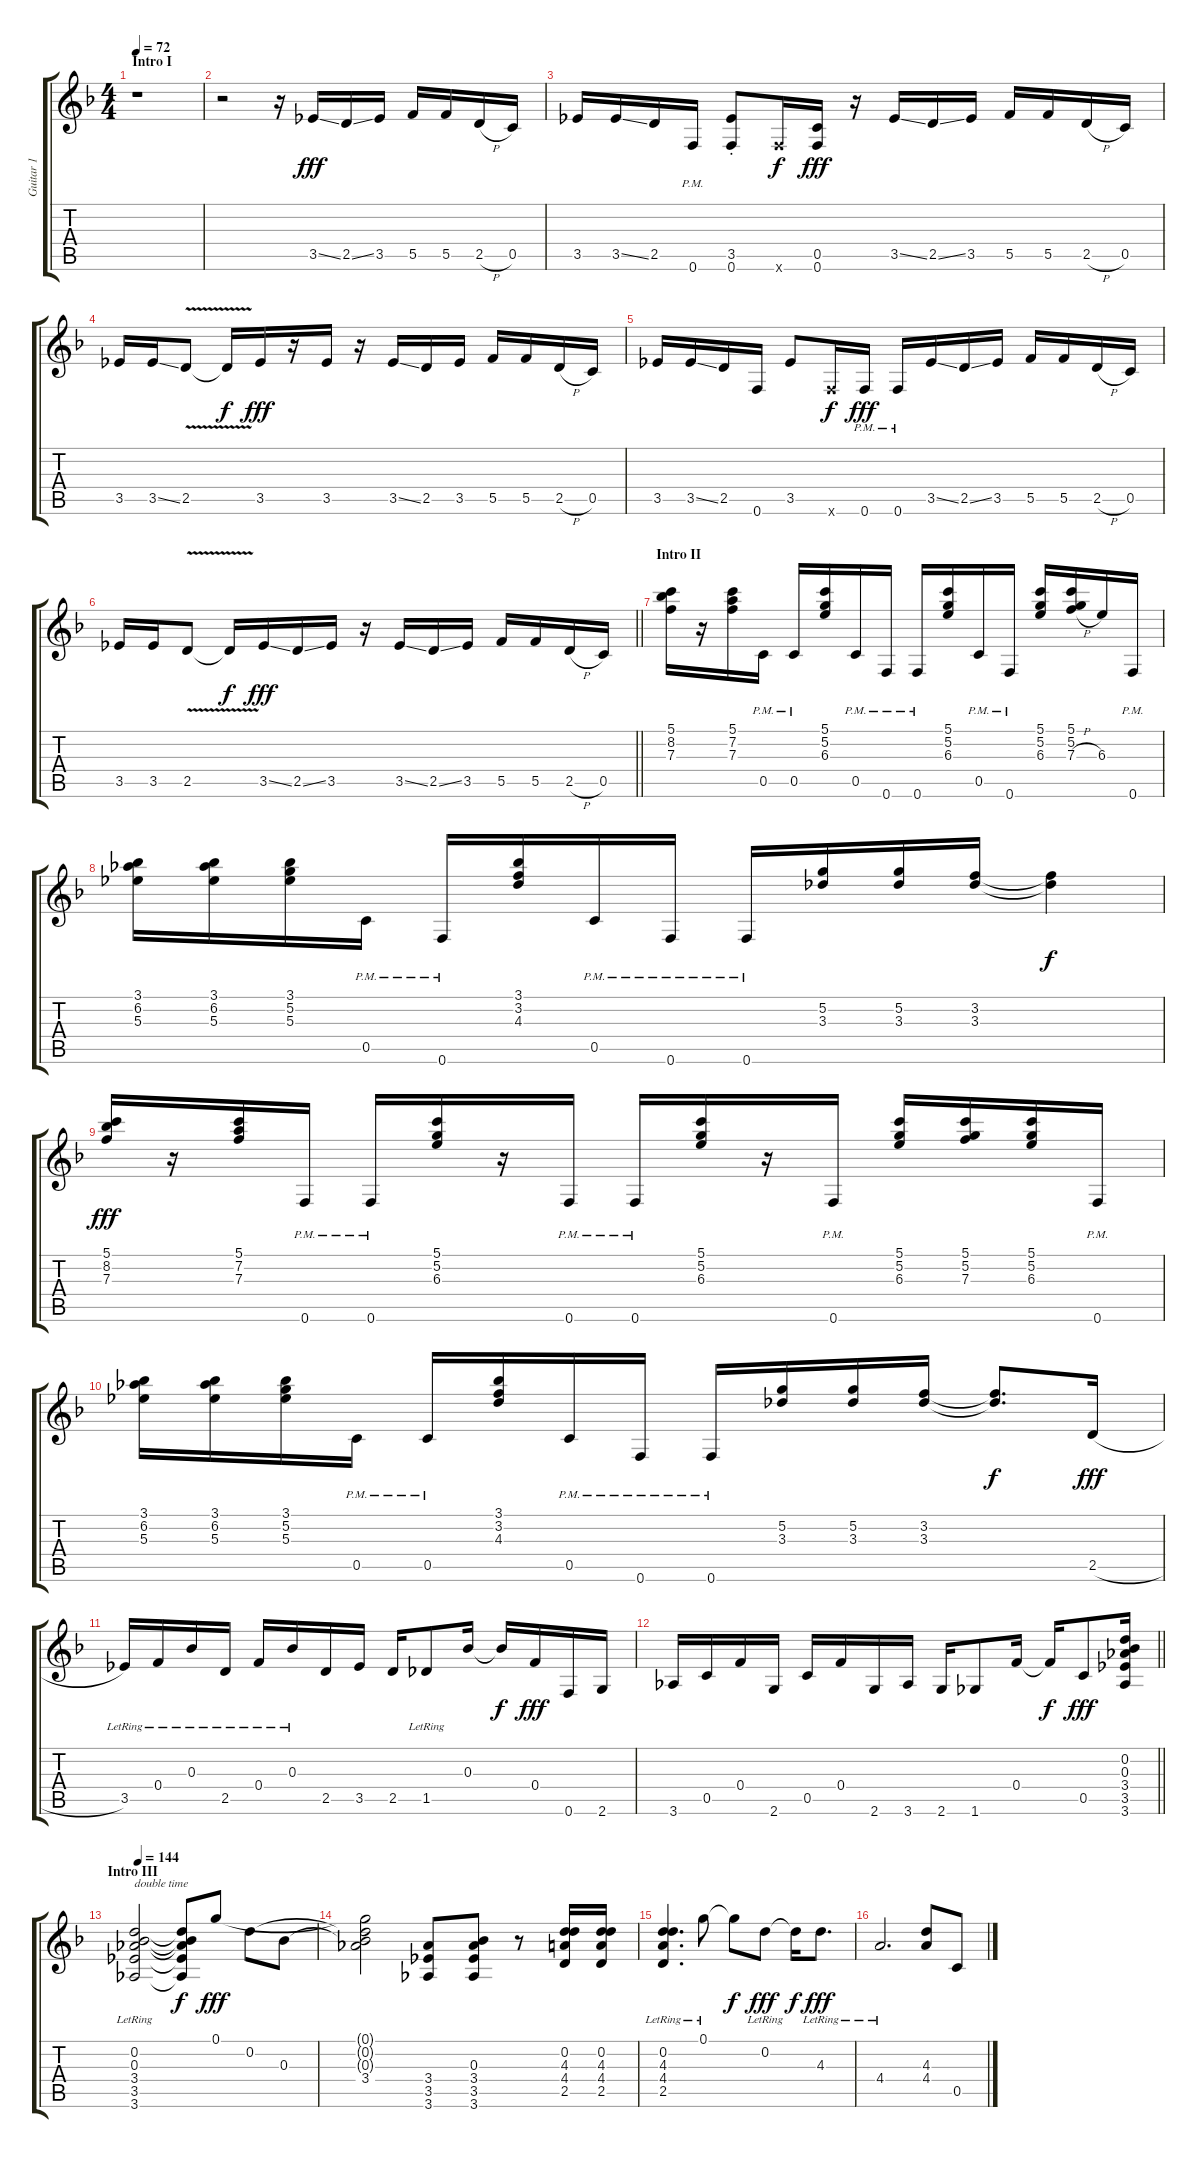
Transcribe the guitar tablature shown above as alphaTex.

\track ("Guitar 1" "Guitar 1") {instrument distortionguitar}
\staff {score tabs}
\tuning (G4 D4 Bb3 F3 C3 F2) {hide}
\ts (4 4)
\section ("" "Intro I")
\tempo 72
\clef g2
\ks f
r.1{dy fff instrument distortionguitar} |
r.2 r.16 3.5{ss}.16 2.5{ss}.16 3.5.16 5.5.16 5.5.16 2.5{h}.16 0.5.16 |
3.5.16 3.5{ss}.16 2.5.16 0.6{pm}.16 (3.5{st} 0.6{st}).8 0.6{x}.16{dy f} (0.5 0.6).16{dy fff} r.16 3.5{ss}.16 2.5{ss}.16 3.5.16 5.5.16 5.5.16 2.5{h}.16 0.5.16 |
3.5.16 3.5{ss}.16 2.5{v}.8 2.5{t}.16{dy f} 3.5.16{dy fff} r.16 3.5.16 r.16 3.5{ss}.16 2.5.16 3.5.16 5.5.16 5.5.16 2.5{h}.16 0.5.16 |
3.5.16 3.5{ss}.16 2.5.16 0.6.16 3.5.8 0.6{x}.16{dy f} 0.6{pm}.16{dy fff} 0.6{pm}.16 3.5{ss}.16 2.5{ss}.16 3.5.16 5.5.16 5.5.16 2.5{h}.16 0.5.16 |
\barLineRight lightlight
3.5.16 3.5.16 2.5{v}.8 2.5{t}.16{dy f} 3.5{ss}.16{dy fff} 2.5{ss}.16 3.5.16 r.16 3.5{ss}.16 2.5{ss}.16 3.5.16 5.5.16 5.5.16 2.5{h}.16 0.5.16 |
\section ("" "Intro II")
(5.1 8.2 7.3).16 r.16 (5.1 7.2 7.3).16 0.5{pm}.16 0.5{pm}.16 (5.1 5.2 6.3).16 0.5{pm}.16 0.6{pm}.16 0.6{pm}.16 (5.1 5.2 6.3).16 0.5{pm}.16 0.6{pm}.16 (5.1 5.2 6.3).16 (5.1 5.2 7.3{h}).16 6.3.16 0.6{pm}.16 |
(3.1 6.2 5.3).16 (3.1 6.2 5.3).16 (3.1 5.2 5.3).16 0.5{pm}.16 0.6{pm}.16 (3.1 3.2 4.3).16 0.5{pm}.16 0.6{pm}.16 0.6{pm}.16 (5.2 3.3).16 (5.2 3.3).16 (3.2 3.3).16 (3.2{t} 3.3{t}).4{dy f} |
(5.1 8.2 7.3).16{dy fff} r.16 (5.1 7.2 7.3).16 0.6{pm}.16 0.6{pm}.16 (5.1 5.2 6.3).16 r.16 0.6{pm}.16 0.6{pm}.16 (5.1 5.2 6.3).16 r.16 0.6{pm}.16 (5.1 5.2 6.3).16 (5.1 5.2 7.3).16 (5.1 5.2 6.3).16 0.6{pm}.16 |
(3.1 6.2 5.3).16 (3.1 6.2 5.3).16 (3.1 5.2 5.3).16 0.5{pm}.16 0.5{pm}.16 (3.1 3.2 4.3).16 0.5{pm}.16 0.6{pm}.16 0.6{pm}.16 (5.2 3.3).16 (5.2 3.3).16 (3.2 3.3).16 (3.2{t} 3.3{t}).8{d dy f} 2.5{h}.16{dy fff} |
3.5{lr}.16 0.4{lr}.16 0.3{lr}.16 2.5{lr}.16 0.4{lr}.16 0.3{lr}.16 2.5.16 3.5.16 2.5.16 1.5{lr}.8 0.3.16 0.3{t}.16{dy f} 0.4.16{dy fff} 0.6.16 2.6.16 |
\barLineRight lightlight
3.6.16 0.5.16 0.4.16 2.6.16 0.5.16 0.4.16 2.6.16 3.6.16 2.6.16 1.6.8 0.4.16 0.4{t}.16{dy f} 0.5.8{dy fff} (0.2 0.3 3.4 3.5 3.6).16 |
\section ("" "Intro III")
\tempo 144
(0.2{lr} 0.3{lr} 3.4{lr} 3.5{lr} 3.6{lr}).2{txt "double time"} (0.2{t} 0.3{t} 3.4{t} 3.5{t} 3.6{t}).8{dy f} 0.1.8{dy fff} 0.2.8 0.3.8 |
(0.1{t} 0.2{t} 0.3{t} 3.4).2 (3.4 3.5 3.6).8 (0.3 3.4 3.5 3.6).8 r.8 (0.2 4.3 4.4 2.5).16 (0.2 4.3 4.4 2.5).16 |
(0.2{lr} 4.3{lr} 4.4{lr} 2.5{lr}).4{d} 0.1{lr}.8 0.1{t}.8{dy f} 0.2{lr}.8{dy fff} 0.2{t}.16{dy f} 4.3{lr}.8{d dy fff} |
4.4{lr}.2{d} (4.3 4.4).8 0.5.8
